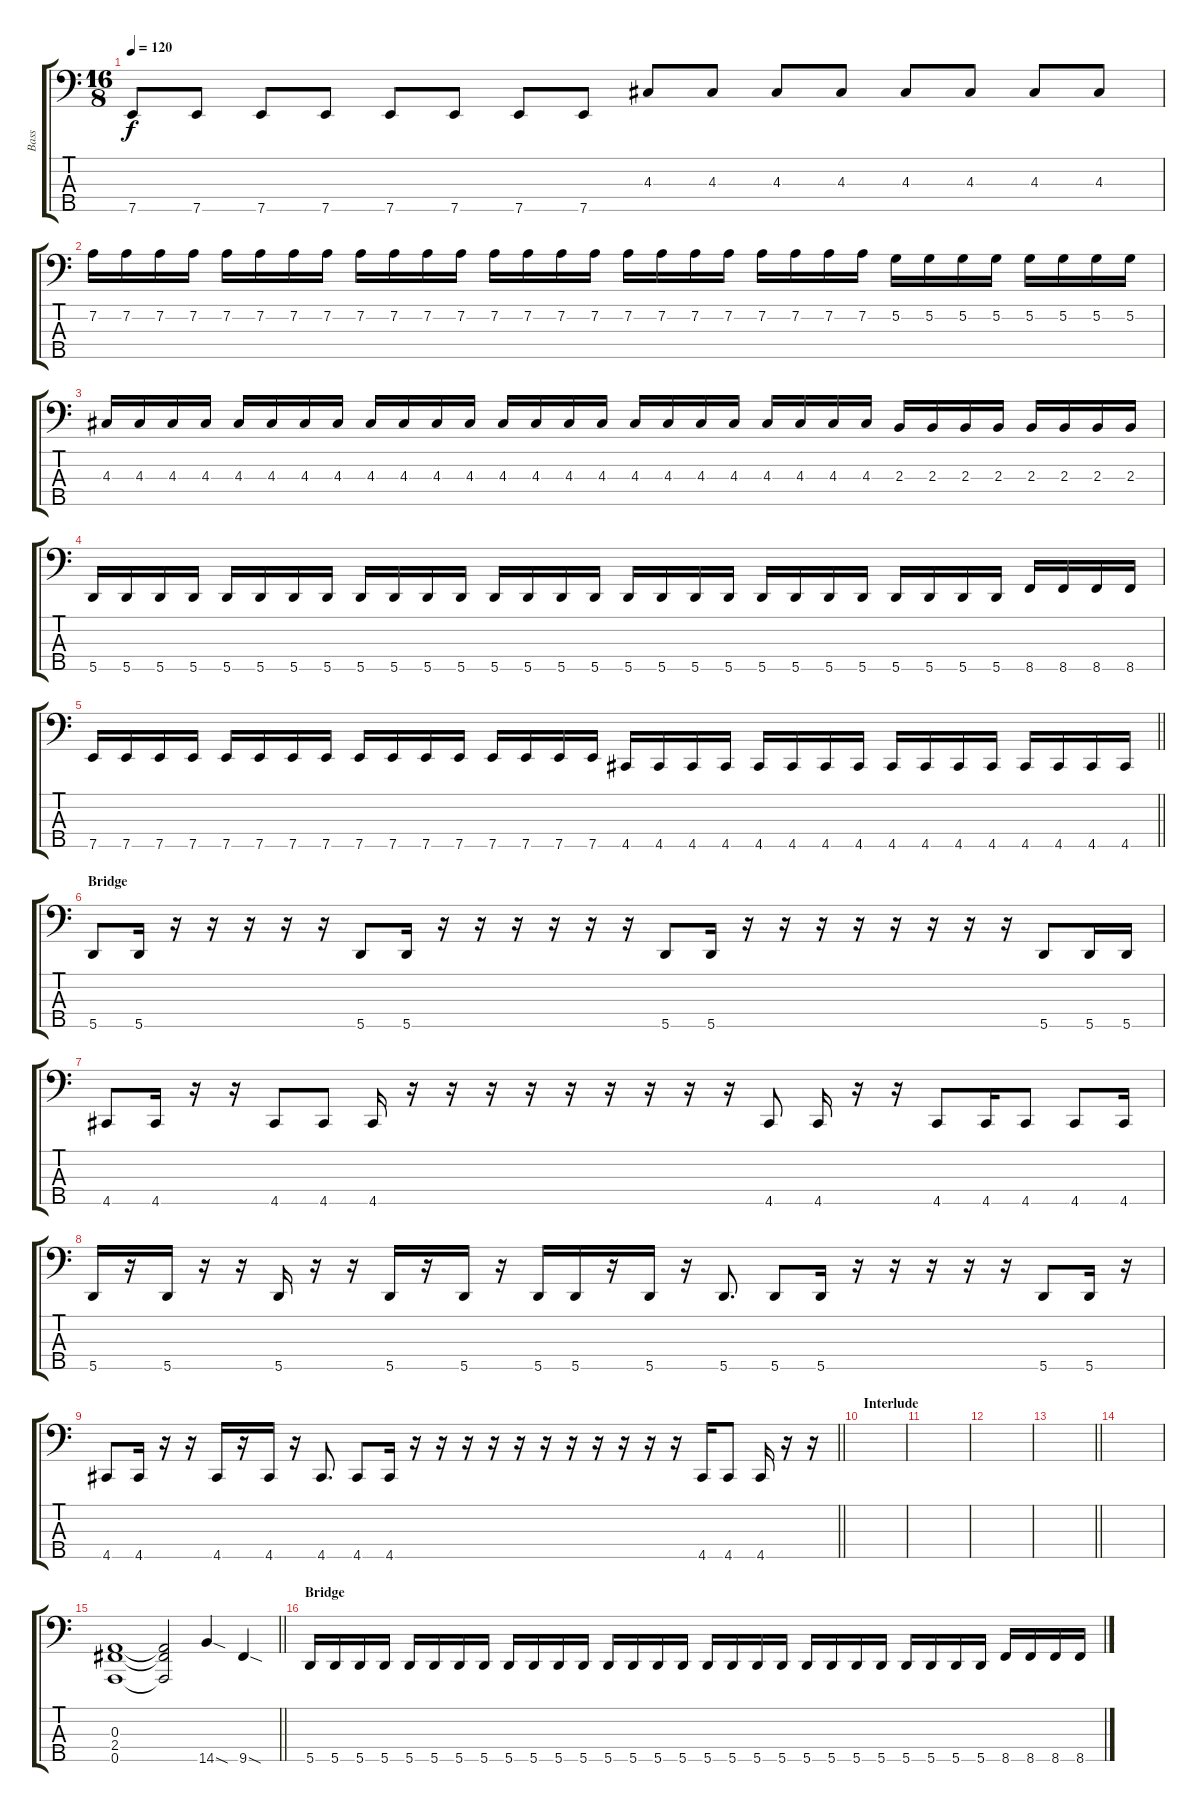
\track ("Bass" "Bass") {instrument slapbass1}
\staff {score tabs}
\tuning (G2 D2 A1 E1 A0) {hide}
\ts (16 8)
\tempo 120
\clef f4
\ks c
7.5.8{dy f} 7.5.8 7.5.8 7.5.8 7.5.8 7.5.8 7.5.8 7.5.8 4.3.8 4.3.8 4.3.8 4.3.8 4.3.8 4.3.8 4.3.8 4.3.8 |
7.2.16 7.2.16 7.2.16 7.2.16 7.2.16 7.2.16 7.2.16 7.2.16 7.2.16 7.2.16 7.2.16 7.2.16 7.2.16 7.2.16 7.2.16 7.2.16 7.2.16 7.2.16 7.2.16 7.2.16 7.2.16 7.2.16 7.2.16 7.2.16 5.2.16 5.2.16 5.2.16 5.2.16 5.2.16 5.2.16 5.2.16 5.2.16 |
4.3.16 4.3.16 4.3.16 4.3.16 4.3.16 4.3.16 4.3.16 4.3.16 4.3.16 4.3.16 4.3.16 4.3.16 4.3.16 4.3.16 4.3.16 4.3.16 4.3.16 4.3.16 4.3.16 4.3.16 4.3.16 4.3.16 4.3.16 4.3.16 2.3.16 2.3.16 2.3.16 2.3.16 2.3.16 2.3.16 2.3.16 2.3.16 |
5.5.16 5.5.16 5.5.16 5.5.16 5.5.16 5.5.16 5.5.16 5.5.16 5.5.16 5.5.16 5.5.16 5.5.16 5.5.16 5.5.16 5.5.16 5.5.16 5.5.16 5.5.16 5.5.16 5.5.16 5.5.16 5.5.16 5.5.16 5.5.16 5.5.16 5.5.16 5.5.16 5.5.16 8.5.16 8.5.16 8.5.16 8.5.16 |
\barLineRight lightlight
7.5.16 7.5.16 7.5.16 7.5.16 7.5.16 7.5.16 7.5.16 7.5.16 7.5.16 7.5.16 7.5.16 7.5.16 7.5.16 7.5.16 7.5.16 7.5.16 4.5.16 4.5.16 4.5.16 4.5.16 4.5.16 4.5.16 4.5.16 4.5.16 4.5.16 4.5.16 4.5.16 4.5.16 4.5.16 4.5.16 4.5.16 4.5.16 |
\section ("" "Bridge")
5.5.8 5.5.16 r.16 r.16 r.16 r.16 r.16 5.5.8 5.5.16 r.16 r.16 r.16 r.16 r.16 r.16 5.5.8 5.5.16 r.16 r.16 r.16 r.16 r.16 r.16 r.16 r.16 5.5.8 5.5.16 5.5.16 |
4.5.8 4.5.16 r.16 r.16 4.5.8 4.5.8 4.5.16 r.16 r.16 r.16 r.16 r.16 r.16 r.16 r.16 r.16 4.5.8 4.5.16 r.16 r.16 4.5.8 4.5.16 4.5.8 4.5.8 4.5.16 |
5.5.16 r.16 5.5.16 r.16 r.16 5.5.16 r.16 r.16 5.5.16 r.16 5.5.16 r.16 5.5.16 5.5.16 r.16 5.5.16 r.16 5.5.8{d} 5.5.8 5.5.16 r.16 r.16 r.16 r.16 r.16 5.5.8 5.5.16 r.16 |
\barLineRight lightlight
4.5.8 4.5.16 r.16 r.16 4.5.16 r.16 4.5.16 r.16 4.5.8{d} 4.5.8 4.5.16 r.16 r.16 r.16 r.16 r.16 r.16 r.16 r.16 r.16 r.16 r.16 4.5.16 4.5.8 4.5.16 r.16 r.16 |
\section ("" "Interlude")
|
|
|
\barLineRight lightlight
|
|
\barLineRight lightlight
(0.3 2.4 0.5).1 (0.3{t} 2.4{t} 0.5{t}).2 14.5{sod}.4 9.5{sod}.4 |
\section ("" "Bridge")
5.5.16 5.5.16 5.5.16 5.5.16 5.5.16 5.5.16 5.5.16 5.5.16 5.5.16 5.5.16 5.5.16 5.5.16 5.5.16 5.5.16 5.5.16 5.5.16 5.5.16 5.5.16 5.5.16 5.5.16 5.5.16 5.5.16 5.5.16 5.5.16 5.5.16 5.5.16 5.5.16 5.5.16 8.5.16 8.5.16 8.5.16 8.5.16
